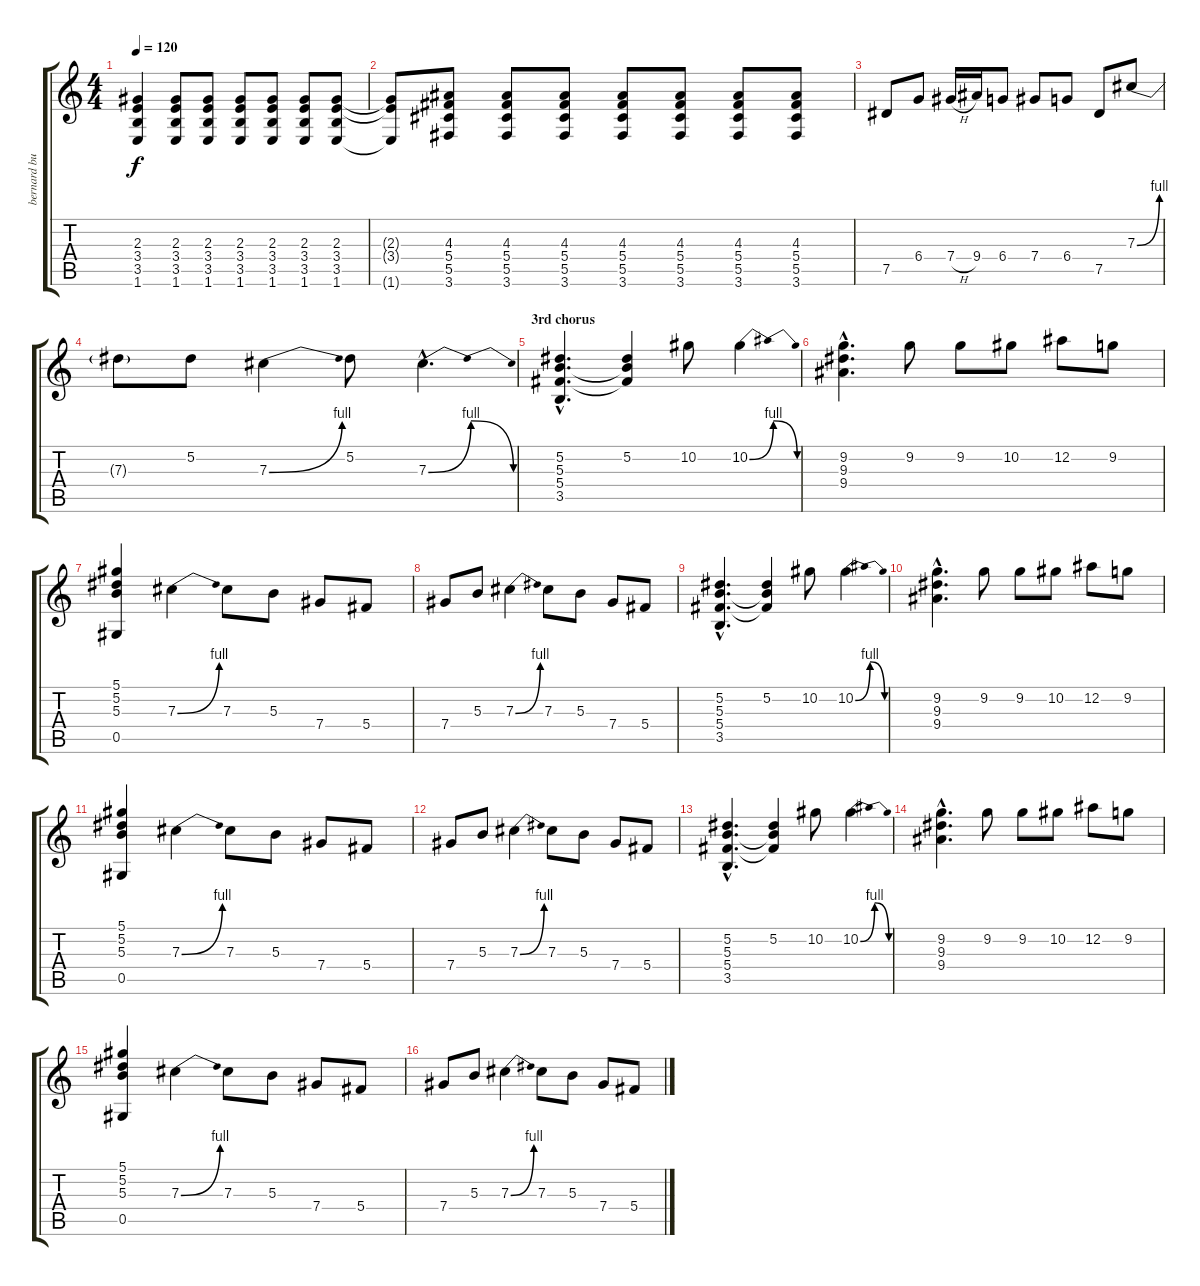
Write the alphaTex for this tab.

\track ("bernard butler" "bernard bu") {instrument overdrivenguitar}
\staff {score tabs}
\tuning (Eb4 Bb3 Gb3 Db3 Ab2 Eb2) {hide}
\ts (4 4)
\tempo 120
\clef g2
\ks c
(2.3 3.4 3.5 1.6).4{dy f} (2.3 3.4 3.5 1.6).8 (2.3 3.4 3.5 1.6).8 (2.3 3.4 3.5 1.6).8 (2.3 3.4 3.5 1.6).8 (2.3 3.4 3.5 1.6).8 (2.3 3.4 3.5 1.6).8 |
(2.3{t} 3.4{t} 1.6{t}).8 (4.3 5.4 5.5 3.6).8 (4.3 5.4 5.5 3.6).8 (4.3 5.4 5.5 3.6).8 (4.3 5.4 5.5 3.6).8 (4.3 5.4 5.5 3.6).8 (4.3 5.4 5.5 3.6).8 (4.3 5.4 5.5 3.6).8 |
7.5.8 6.4.8 7.4{h}.16 9.4.16 6.4.8 7.4.8 6.4.8 7.5.8 7.3{be (bend 0 0 60 4)}.8 |
7.3{t}.8 5.2.8 7.3{be (bend 0 0 60 4)}.4 5.2.8 7.3{be (bendrelease 0 0 33 4 33 4 60 0) hac}.4{d} |
\section ("" "3rd chorus")
(5.2{hac} 5.3{hac} 5.4{hac} 3.5{hac}).4{d} (5.2 5.3{t} 5.4{t}).4 10.2.8 10.2{be (bendrelease 0 0 30 4 30 4 60 0)}.4 |
(9.2{hac} 9.3{hac} 9.4{hac}).4{d} 9.2.8 9.2.8 10.2.8 12.2.8 9.2.8 |
(5.1 5.2 5.3 0.5).4 7.3{be (bend 0 0 60 4)}.4 7.3.8 5.3.8 7.4.8 5.4.8 |
7.4.8 5.3.8 7.3{be (bend 0 0 60 4)}.4 7.3.8 5.3.8 7.4.8 5.4.8 |
(5.2{hac} 5.3{hac} 5.4{hac} 3.5{hac}).4{d} (5.2 5.3{t} 5.4{t}).4 10.2.8 10.2{be (bendrelease 0 0 30 4 30 4 60 0)}.4 |
(9.2{hac} 9.3{hac} 9.4{hac}).4{d} 9.2.8 9.2.8 10.2.8 12.2.8 9.2.8 |
(5.1 5.2 5.3 0.5).4 7.3{be (bend 0 0 60 4)}.4 7.3.8 5.3.8 7.4.8 5.4.8 |
7.4.8 5.3.8 7.3{be (bend 0 0 60 4)}.4 7.3.8 5.3.8 7.4.8 5.4.8 |
(5.2{hac} 5.3{hac} 5.4{hac} 3.5{hac}).4{d} (5.2 5.3{t} 5.4{t}).4 10.2.8 10.2{be (bendrelease 0 0 30 4 30 4 60 0)}.4 |
(9.2{hac} 9.3{hac} 9.4{hac}).4{d} 9.2.8 9.2.8 10.2.8 12.2.8 9.2.8 |
(5.1 5.2 5.3 0.5).4 7.3{be (bend 0 0 60 4)}.4 7.3.8 5.3.8 7.4.8 5.4.8 |
7.4.8 5.3.8 7.3{be (bend 0 0 60 4)}.4 7.3.8 5.3.8 7.4.8 5.4.8
